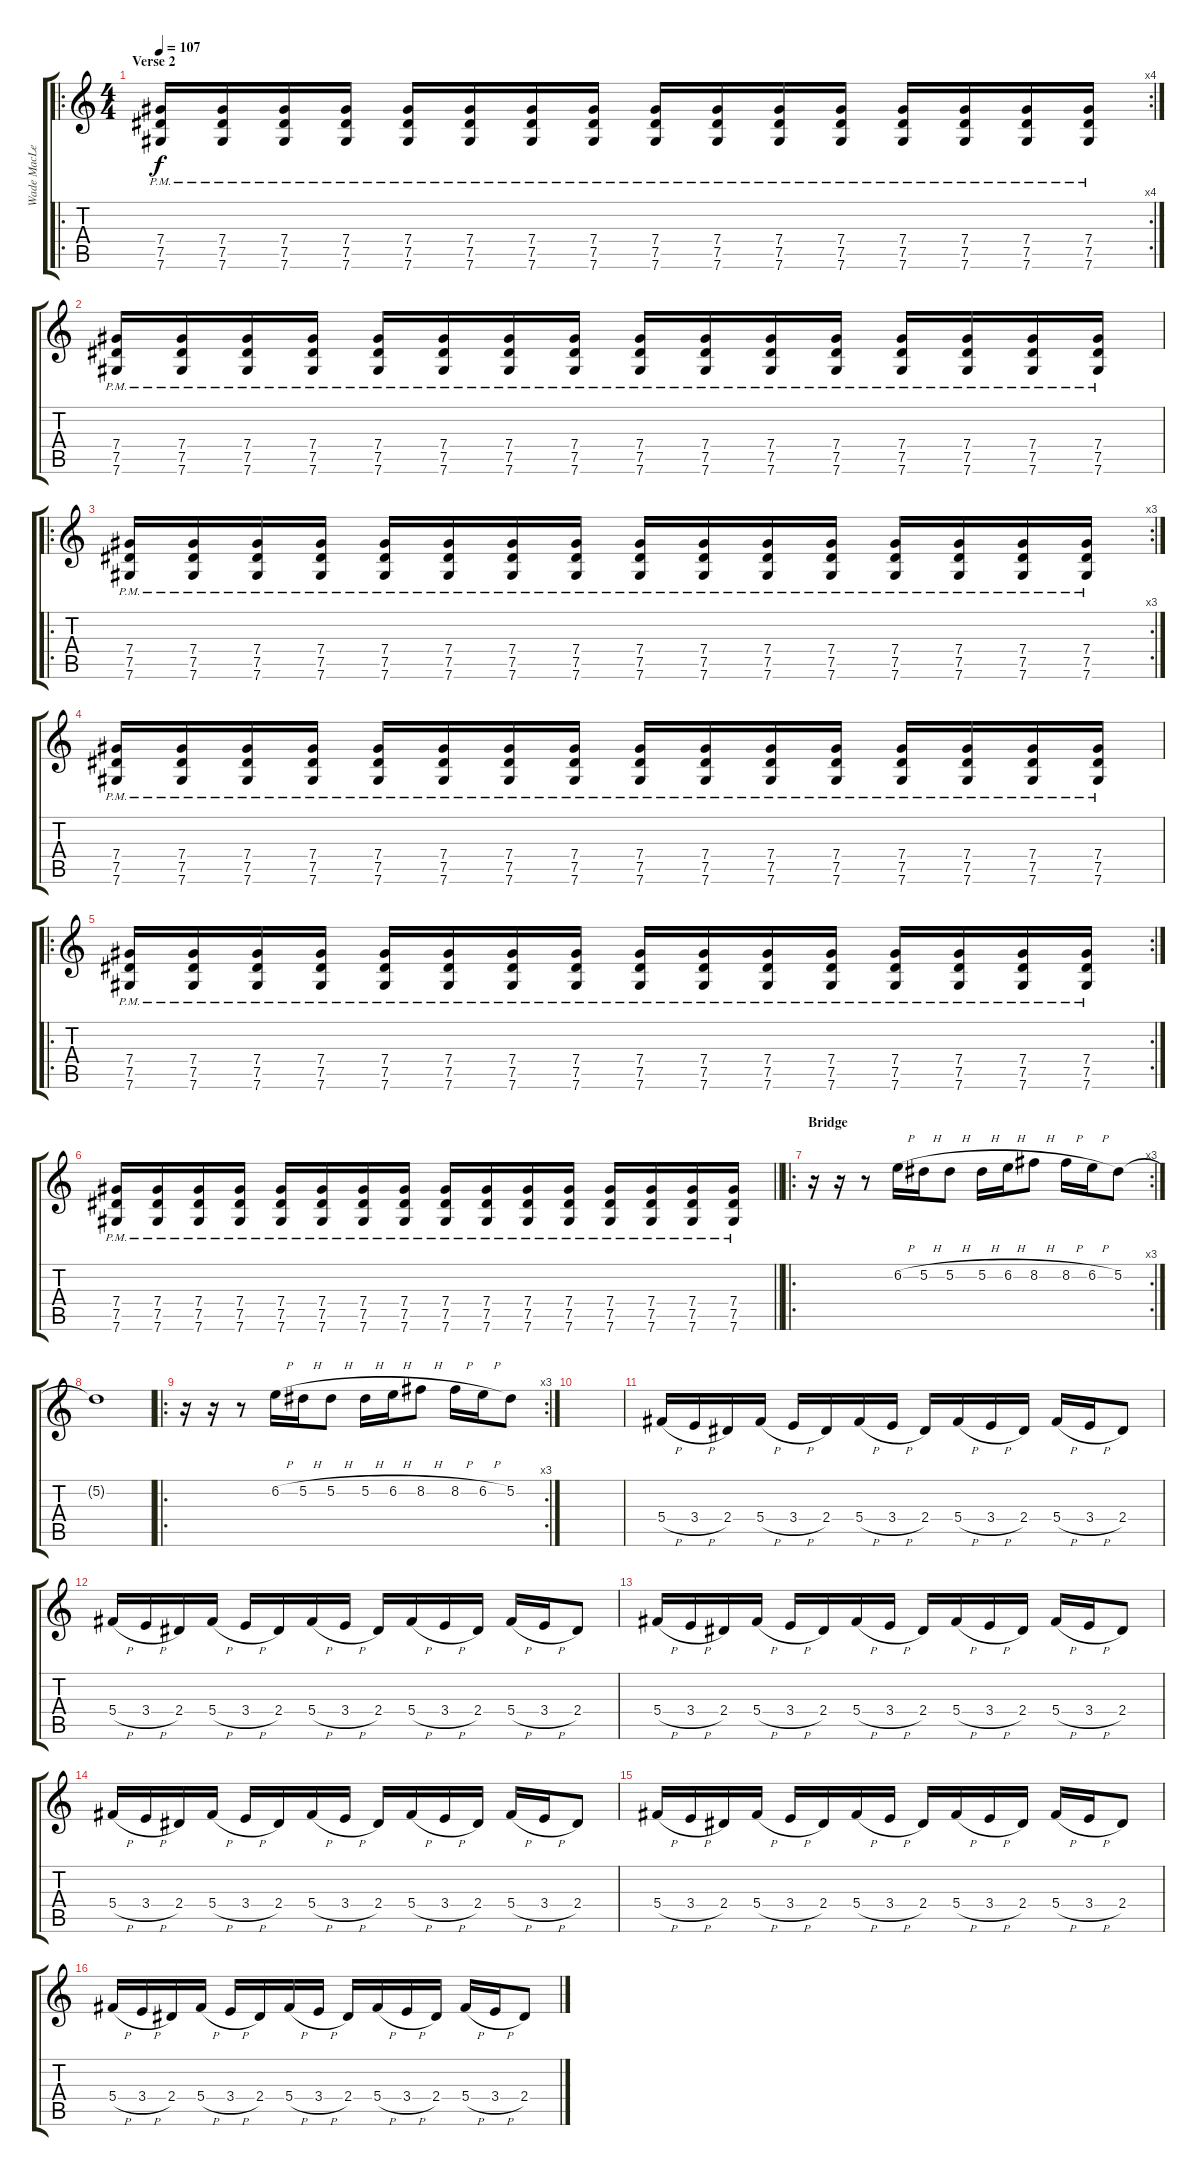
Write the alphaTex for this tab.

\track ("Wade MacLean" "Wade MacLe") {instrument distortionguitar}
\staff {score tabs}
\tuning (Eb4 Bb3 Gb3 Db3 Ab2 Db2) {hide}
\ro
\rc 4
\ts (4 4)
\section ("" "Verse 2")
\tempo 107
\clef g2
\ks c
(7.4{pm} 7.5{pm} 7.6{pm}).16{dy f} (7.4{pm} 7.5{pm} 7.6{pm}).16 (7.4{pm} 7.5{pm} 7.6{pm}).16 (7.4{pm} 7.5{pm} 7.6{pm}).16 (7.4{pm} 7.5{pm} 7.6{pm}).16 (7.4{pm} 7.5{pm} 7.6{pm}).16 (7.4{pm} 7.5{pm} 7.6{pm}).16 (7.4{pm} 7.5{pm} 7.6{pm}).16 (7.4{pm} 7.5{pm} 7.6{pm}).16 (7.4{pm} 7.5{pm} 7.6{pm}).16 (7.4{pm} 7.5{pm} 7.6{pm}).16 (7.4{pm} 7.5{pm} 7.6{pm}).16 (7.4{pm} 7.5{pm} 7.6{pm}).16 (7.4{pm} 7.5{pm} 7.6{pm}).16 (7.4{pm} 7.5{pm} 7.6{pm}).16 (7.4{pm} 7.5{pm} 7.6{pm}).16 |
(7.4{pm} 7.5{pm} 7.6{pm}).16 (7.4{pm} 7.5{pm} 7.6{pm}).16 (7.4{pm} 7.5{pm} 7.6{pm}).16 (7.4{pm} 7.5{pm} 7.6{pm}).16 (7.4{pm} 7.5{pm} 7.6{pm}).16 (7.4{pm} 7.5{pm} 7.6{pm}).16 (7.4{pm} 7.5{pm} 7.6{pm}).16 (7.4{pm} 7.5{pm} 7.6{pm}).16 (7.4{pm} 7.5{pm} 7.6{pm}).16 (7.4{pm} 7.5{pm} 7.6{pm}).16 (7.4{pm} 7.5{pm} 7.6{pm}).16 (7.4{pm} 7.5{pm} 7.6{pm}).16 (7.4{pm} 7.5{pm} 7.6{pm}).16 (7.4{pm} 7.5{pm} 7.6{pm}).16 (7.4{pm} 7.5{pm} 7.6{pm}).16 (7.4{pm} 7.5{pm} 7.6{pm}).16 |
\ro
\rc 3
(7.4{pm} 7.5{pm} 7.6{pm}).16 (7.4{pm} 7.5{pm} 7.6{pm}).16 (7.4{pm} 7.5{pm} 7.6{pm}).16 (7.4{pm} 7.5{pm} 7.6{pm}).16 (7.4{pm} 7.5{pm} 7.6{pm}).16 (7.4{pm} 7.5{pm} 7.6{pm}).16 (7.4{pm} 7.5{pm} 7.6{pm}).16 (7.4{pm} 7.5{pm} 7.6{pm}).16 (7.4{pm} 7.5{pm} 7.6{pm}).16 (7.4{pm} 7.5{pm} 7.6{pm}).16 (7.4{pm} 7.5{pm} 7.6{pm}).16 (7.4{pm} 7.5{pm} 7.6{pm}).16 (7.4{pm} 7.5{pm} 7.6{pm}).16 (7.4{pm} 7.5{pm} 7.6{pm}).16 (7.4{pm} 7.5{pm} 7.6{pm}).16 (7.4{pm} 7.5{pm} 7.6{pm}).16 |
(7.4{pm} 7.5{pm} 7.6{pm}).16 (7.4{pm} 7.5{pm} 7.6{pm}).16 (7.4{pm} 7.5{pm} 7.6{pm}).16 (7.4{pm} 7.5{pm} 7.6{pm}).16 (7.4{pm} 7.5{pm} 7.6{pm}).16 (7.4{pm} 7.5{pm} 7.6{pm}).16 (7.4{pm} 7.5{pm} 7.6{pm}).16 (7.4{pm} 7.5{pm} 7.6{pm}).16 (7.4{pm} 7.5{pm} 7.6{pm}).16 (7.4{pm} 7.5{pm} 7.6{pm}).16 (7.4{pm} 7.5{pm} 7.6{pm}).16 (7.4{pm} 7.5{pm} 7.6{pm}).16 (7.4{pm} 7.5{pm} 7.6{pm}).16 (7.4{pm} 7.5{pm} 7.6{pm}).16 (7.4{pm} 7.5{pm} 7.6{pm}).16 (7.4{pm} 7.5{pm} 7.6{pm}).16 |
\ro
\rc 2
(7.4{pm} 7.5{pm} 7.6{pm}).16 (7.4{pm} 7.5{pm} 7.6{pm}).16 (7.4{pm} 7.5{pm} 7.6{pm}).16 (7.4{pm} 7.5{pm} 7.6{pm}).16 (7.4{pm} 7.5{pm} 7.6{pm}).16 (7.4{pm} 7.5{pm} 7.6{pm}).16 (7.4{pm} 7.5{pm} 7.6{pm}).16 (7.4{pm} 7.5{pm} 7.6{pm}).16 (7.4{pm} 7.5{pm} 7.6{pm}).16 (7.4{pm} 7.5{pm} 7.6{pm}).16 (7.4{pm} 7.5{pm} 7.6{pm}).16 (7.4{pm} 7.5{pm} 7.6{pm}).16 (7.4{pm} 7.5{pm} 7.6{pm}).16 (7.4{pm} 7.5{pm} 7.6{pm}).16 (7.4{pm} 7.5{pm} 7.6{pm}).16 (7.4{pm} 7.5{pm} 7.6{pm}).16 |
\barLineRight lightlight
(7.4{pm} 7.5{pm} 7.6{pm}).16 (7.4{pm} 7.5{pm} 7.6{pm}).16 (7.4{pm} 7.5{pm} 7.6{pm}).16 (7.4{pm} 7.5{pm} 7.6{pm}).16 (7.4{pm} 7.5{pm} 7.6{pm}).16 (7.4{pm} 7.5{pm} 7.6{pm}).16 (7.4{pm} 7.5{pm} 7.6{pm}).16 (7.4{pm} 7.5{pm} 7.6{pm}).16 (7.4{pm} 7.5{pm} 7.6{pm}).16 (7.4{pm} 7.5{pm} 7.6{pm}).16 (7.4{pm} 7.5{pm} 7.6{pm}).16 (7.4{pm} 7.5{pm} 7.6{pm}).16 (7.4{pm} 7.5{pm} 7.6{pm}).16 (7.4{pm} 7.5{pm} 7.6{pm}).16 (7.4{pm} 7.5{pm} 7.6{pm}).16 (7.4{pm} 7.5{pm} 7.6{pm}).16 |
\ro
\rc 3
\section ("" "Bridge")
r.16{volume 7} r.16 r.8 6.2{h}.16 5.2{h}.16 5.2{h}.8 5.2{h}.16 6.2{h}.16 8.2{h}.8 8.2{h}.16 6.2{h}.16 5.2.8 |
5.2{t}.1 |
\ro
\rc 3
r.16{volume 7} r.16 r.8 6.2{h}.16 5.2{h}.16 5.2{h}.8 5.2{h}.16 6.2{h}.16 8.2{h}.8 8.2{h}.16 6.2{h}.16 5.2.8 |
|
5.4{h}.16 3.4{h}.16 2.4.16 5.4{h}.16 3.4{h}.16 2.4.16 5.4{h}.16 3.4{h}.16 2.4.16 5.4{h}.16 3.4{h}.16 2.4.16 5.4{h}.16 3.4{h}.16 2.4.8 |
5.4{h}.16 3.4{h}.16 2.4.16 5.4{h}.16 3.4{h}.16 2.4.16 5.4{h}.16 3.4{h}.16 2.4.16 5.4{h}.16 3.4{h}.16 2.4.16 5.4{h}.16 3.4{h}.16 2.4.8 |
5.4{h}.16 3.4{h}.16 2.4.16 5.4{h}.16 3.4{h}.16 2.4.16 5.4{h}.16 3.4{h}.16 2.4.16 5.4{h}.16 3.4{h}.16 2.4.16 5.4{h}.16 3.4{h}.16 2.4.8 |
5.4{h}.16 3.4{h}.16 2.4.16 5.4{h}.16 3.4{h}.16 2.4.16 5.4{h}.16 3.4{h}.16 2.4.16 5.4{h}.16 3.4{h}.16 2.4.16 5.4{h}.16 3.4{h}.16 2.4.8 |
5.4{h}.16 3.4{h}.16 2.4.16 5.4{h}.16 3.4{h}.16 2.4.16 5.4{h}.16 3.4{h}.16 2.4.16 5.4{h}.16 3.4{h}.16 2.4.16 5.4{h}.16 3.4{h}.16 2.4.8 |
5.4{h}.16 3.4{h}.16 2.4.16 5.4{h}.16 3.4{h}.16 2.4.16 5.4{h}.16 3.4{h}.16 2.4.16 5.4{h}.16 3.4{h}.16 2.4.16 5.4{h}.16 3.4{h}.16 2.4.8
